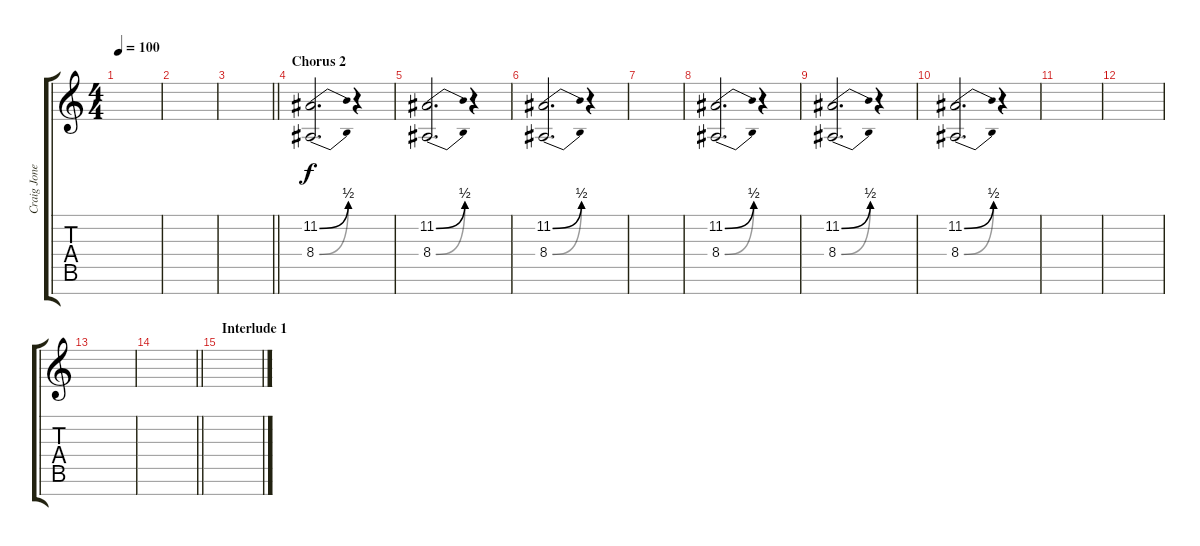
\track ("Craig Jones" "Craig Jone") {instrument lead2sawtooth}
\staff {score tabs}
\tuning (E4 B3 G3 D3 A2 E2 B1) {hide}
\ts (4 4)
\tempo 100
\clef g2
\ks c
|
|
\barLineRight lightlight
|
\section ("" "Chorus 2")
(11.2{be (bend 0 0 60 2)} 8.4{be (bend 0 0 60 2)}).2{d volume 8 instrument choiraahs} r.4 |
(11.2{be (bend 0 0 60 2)} 8.4{be (bend 0 0 60 2)}).2{d} r.4 |
(11.2{be (bend 0 0 60 2)} 8.4{be (bend 0 0 60 2)}).2{d} r.4 |
|
(11.2{be (bend 0 0 60 2)} 8.4{be (bend 0 0 60 2)}).2{d} r.4 |
(11.2{be (bend 0 0 60 2)} 8.4{be (bend 0 0 60 2)}).2{d} r.4 |
(11.2{be (bend 0 0 60 2)} 8.4{be (bend 0 0 60 2)}).2{d} r.4 |
|
|
|
\barLineRight lightlight
|
\section ("" "Interlude 1")
